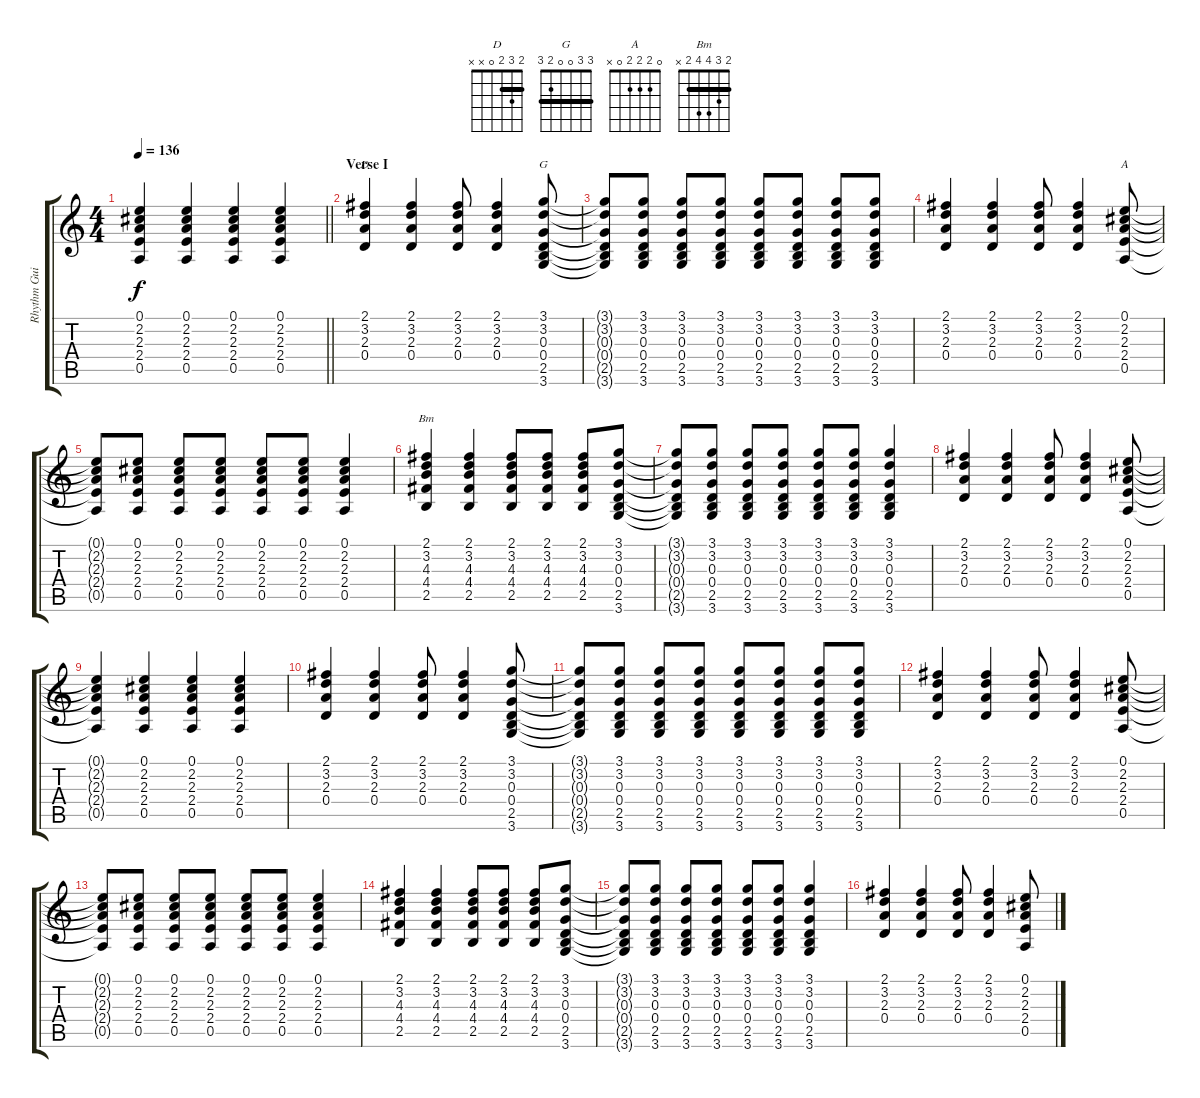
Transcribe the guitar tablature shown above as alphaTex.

\track ("Rhythm Guitar" "Rhythm Gui") {instrument acousticguitarsteel}
\staff {score tabs}
\tuning (E4 B3 G3 D3 A2 E2) {hide}
\chord ("D" 2 3 2 0 x x) {barre 2}
\chord ("G" 3 3 0 0 2 3) {barre 3}
\chord ("A" 0 2 2 2 0 x)
\chord ("Bm" 2 3 4 4 2 x) {barre 2}
\ts (4 4)
\tempo 136
\clef g2
\barLineRight lightlight
\ks c
(0.1{t} 2.2{t} 2.3{t} 2.4{t} 0.5{t}).4{dy f} (0.1 2.2 2.3 2.4 0.5).4 (0.1 2.2 2.3 2.4 0.5).4 (0.1 2.2 2.3 2.4 0.5).4 |
\section ("" "Verse I")
(2.1 3.2 2.3 0.4).4{ch "D"} (2.1 3.2 2.3 0.4).4 (2.1 3.2 2.3 0.4).8 (2.1 3.2 2.3 0.4).4 (3.1 3.2 0.3 0.4 2.5 3.6).8{ch "G"} |
(3.1{t} 3.2{t} 0.3{t} 0.4{t} 2.5{t} 3.6{t}).8 (3.1 3.2 0.3 0.4 2.5 3.6).8 (3.1 3.2 0.3 0.4 2.5 3.6).8 (3.1 3.2 0.3 0.4 2.5 3.6).8 (3.1 3.2 0.3 0.4 2.5 3.6).8 (3.1 3.2 0.3 0.4 2.5 3.6).8 (3.1 3.2 0.3 0.4 2.5 3.6).8 (3.1 3.2 0.3 0.4 2.5 3.6).8 |
(2.1 3.2 2.3 0.4).4 (2.1 3.2 2.3 0.4).4 (2.1 3.2 2.3 0.4).8 (2.1 3.2 2.3 0.4).4 (0.1 2.2 2.3 2.4 0.5).8{ch "A"} |
(0.1{t} 2.2{t} 2.3{t} 2.4{t} 0.5{t}).8 (0.1 2.2 2.3 2.4 0.5).8 (0.1 2.2 2.3 2.4 0.5).8 (0.1 2.2 2.3 2.4 0.5).8 (0.1 2.2 2.3 2.4 0.5).8 (0.1 2.2 2.3 2.4 0.5).8 (0.1 2.2 2.3 2.4 0.5).4 |
(2.1 3.2 4.3 4.4 2.5).4{ch "Bm"} (2.1 3.2 4.3 4.4 2.5).4 (2.1 3.2 4.3 4.4 2.5).8 (2.1 3.2 4.3 4.4 2.5).8 (2.1 3.2 4.3 4.4 2.5).8 (3.1 3.2 0.3 0.4 2.5 3.6).8 |
(3.1{t} 3.2{t} 0.3{t} 0.4{t} 2.5{t} 3.6{t}).8 (3.1 3.2 0.3 0.4 2.5 3.6).8 (3.1 3.2 0.3 0.4 2.5 3.6).8 (3.1 3.2 0.3 0.4 2.5 3.6).8 (3.1 3.2 0.3 0.4 2.5 3.6).8 (3.1 3.2 0.3 0.4 2.5 3.6).8 (3.1 3.2 0.3 0.4 2.5 3.6).4 |
(2.1 3.2 2.3 0.4).4 (2.1 3.2 2.3 0.4).4 (2.1 3.2 2.3 0.4).8 (2.1 3.2 2.3 0.4).4 (0.1 2.2 2.3 2.4 0.5).8 |
(0.1{t} 2.2{t} 2.3{t} 2.4{t} 0.5{t}).4 (0.1 2.2 2.3 2.4 0.5).4 (0.1 2.2 2.3 2.4 0.5).4 (0.1 2.2 2.3 2.4 0.5).4 |
(2.1 3.2 2.3 0.4).4 (2.1 3.2 2.3 0.4).4 (2.1 3.2 2.3 0.4).8 (2.1 3.2 2.3 0.4).4 (3.1 3.2 0.3 0.4 2.5 3.6).8 |
(3.1{t} 3.2{t} 0.3{t} 0.4{t} 2.5{t} 3.6{t}).8 (3.1 3.2 0.3 0.4 2.5 3.6).8 (3.1 3.2 0.3 0.4 2.5 3.6).8 (3.1 3.2 0.3 0.4 2.5 3.6).8 (3.1 3.2 0.3 0.4 2.5 3.6).8 (3.1 3.2 0.3 0.4 2.5 3.6).8 (3.1 3.2 0.3 0.4 2.5 3.6).8 (3.1 3.2 0.3 0.4 2.5 3.6).8 |
(2.1 3.2 2.3 0.4).4 (2.1 3.2 2.3 0.4).4 (2.1 3.2 2.3 0.4).8 (2.1 3.2 2.3 0.4).4 (0.1 2.2 2.3 2.4 0.5).8 |
(0.1{t} 2.2{t} 2.3{t} 2.4{t} 0.5{t}).8 (0.1 2.2 2.3 2.4 0.5).8 (0.1 2.2 2.3 2.4 0.5).8 (0.1 2.2 2.3 2.4 0.5).8 (0.1 2.2 2.3 2.4 0.5).8 (0.1 2.2 2.3 2.4 0.5).8 (0.1 2.2 2.3 2.4 0.5).4 |
(2.1 3.2 4.3 4.4 2.5).4 (2.1 3.2 4.3 4.4 2.5).4 (2.1 3.2 4.3 4.4 2.5).8 (2.1 3.2 4.3 4.4 2.5).8 (2.1 3.2 4.3 4.4 2.5).8 (3.1 3.2 0.3 0.4 2.5 3.6).8 |
(3.1{t} 3.2{t} 0.3{t} 0.4{t} 2.5{t} 3.6{t}).8 (3.1 3.2 0.3 0.4 2.5 3.6).8 (3.1 3.2 0.3 0.4 2.5 3.6).8 (3.1 3.2 0.3 0.4 2.5 3.6).8 (3.1 3.2 0.3 0.4 2.5 3.6).8 (3.1 3.2 0.3 0.4 2.5 3.6).8 (3.1 3.2 0.3 0.4 2.5 3.6).4 |
(2.1 3.2 2.3 0.4).4 (2.1 3.2 2.3 0.4).4 (2.1 3.2 2.3 0.4).8 (2.1 3.2 2.3 0.4).4 (0.1 2.2 2.3 2.4 0.5).8
